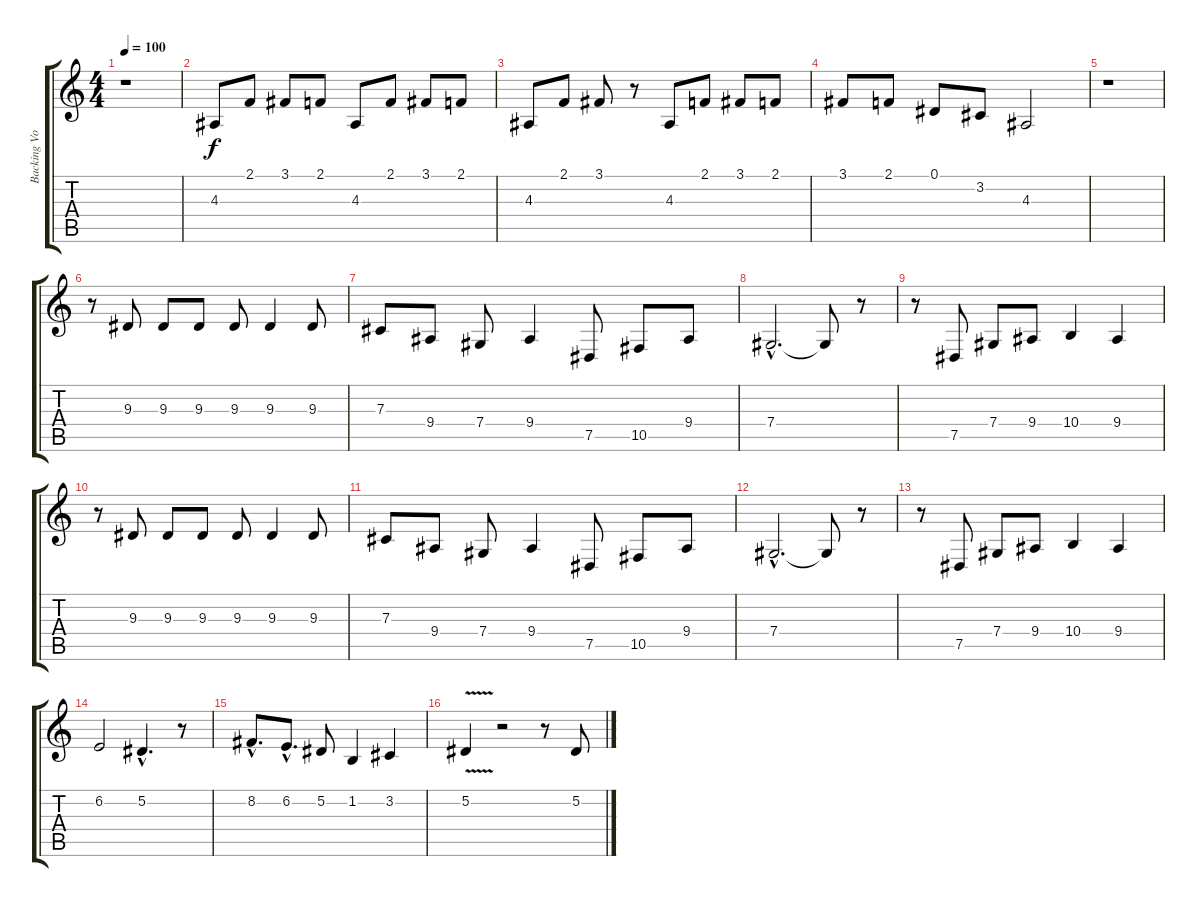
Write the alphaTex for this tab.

\track ("Backing Vocals" "Backing Vo") {instrument choiraahs}
\staff {score tabs}
\tuning (Eb4 Bb3 Gb3 Db3 Ab2 Eb2) {hide}
\ts (4 4)
\tempo 100
\clef g2
\ks c
r.1{dy f} |
4.3.8 2.1.8 3.1.8 2.1.8 4.3.8 2.1.8 3.1.8 2.1.8 |
4.3.8 2.1.8 3.1.8 r.8 4.3.8 2.1.8 3.1.8 2.1.8 |
3.1.8 2.1.8 0.1.8 3.2.8 4.3.2 |
r.1 |
r.8 9.3.8 9.3.8 9.3.8 9.3.8 9.3.4 9.3.8 |
7.3.8 9.4.8 7.4.8 9.4.4 7.5.8 10.5.8 9.4.8 |
7.4{hac}.2{d} 7.4{t}.8 r.8 |
r.8 7.5.8 7.4.8 9.4.8 10.4.4 9.4.4 |
r.8 9.3.8 9.3.8 9.3.8 9.3.8 9.3.4 9.3.8 |
7.3.8 9.4.8 7.4.8 9.4.4 7.5.8 10.5.8 9.4.8 |
7.4{hac}.2{d} 7.4{t}.8 r.8 |
r.8 7.5.8 7.4.8 9.4.8 10.4.4 9.4.4 |
6.2.2 5.2{hac}.4{d} r.8 |
8.2{hac}.8{d} 6.2{hac}.8{d} 5.2.8 1.2.4 3.2.4 |
5.2{v}.4 r.2 r.8 5.2.8
